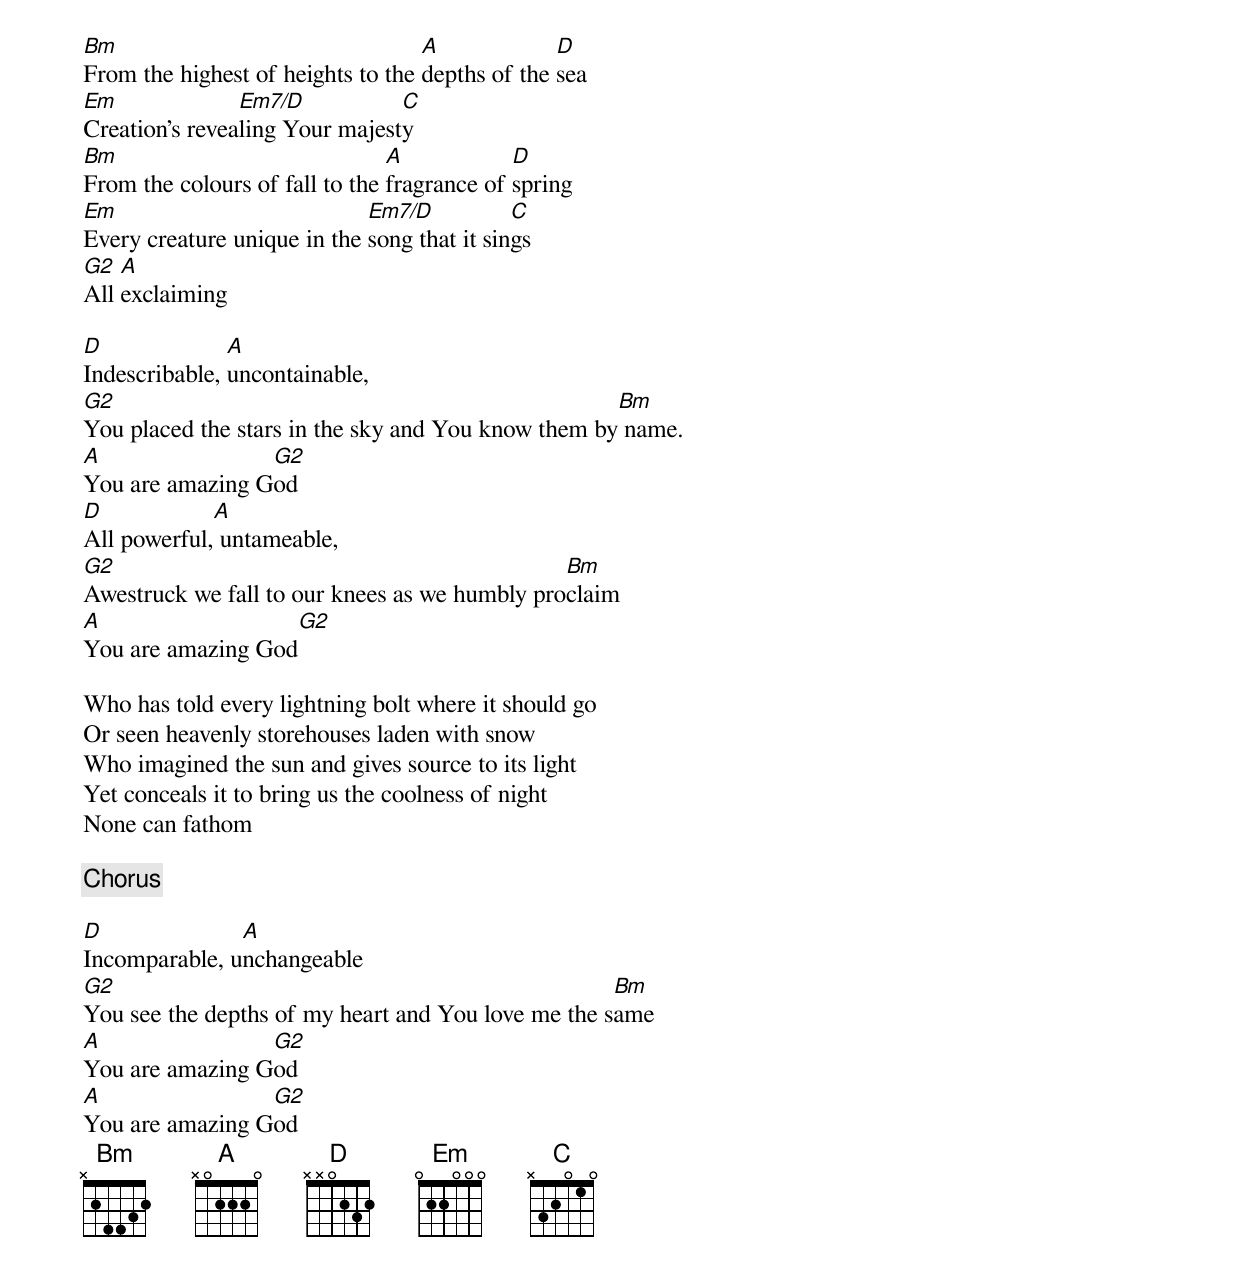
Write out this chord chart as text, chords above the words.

Bm                                 A             D
From the highest of heights to the depths of the sea
Em              Em7/D           C
Creation's revealing Your majesty
Bm                              A            D
From the colours of fall to the fragrance of spring
Em                           Em7/D           C
Every creature unique in the song that it sings
G2  A
All exclaiming

D              A
Indescribable, uncontainable,
G2                                                  Bm
You placed the stars in the sky and You know them by name.
A                G2
You are amazing God
D            A
All powerful, untameable,
G2                                             Bm
Awestruck we fall to our knees as we humbly proclaim
A				 G2
You are amazing God

Who has told every lightning bolt where it should go
Or seen heavenly storehouses laden with snow
Who imagined the sun and gives source to its light
Yet conceals it to bring us the coolness of night
None can fathom

[Chorus]

D              A
Incomparable, unchangeable
G2                                                  Bm
You see the depths of my heart and You love me the same
A                G2
You are amazing God
A                G2
You are amazing God
